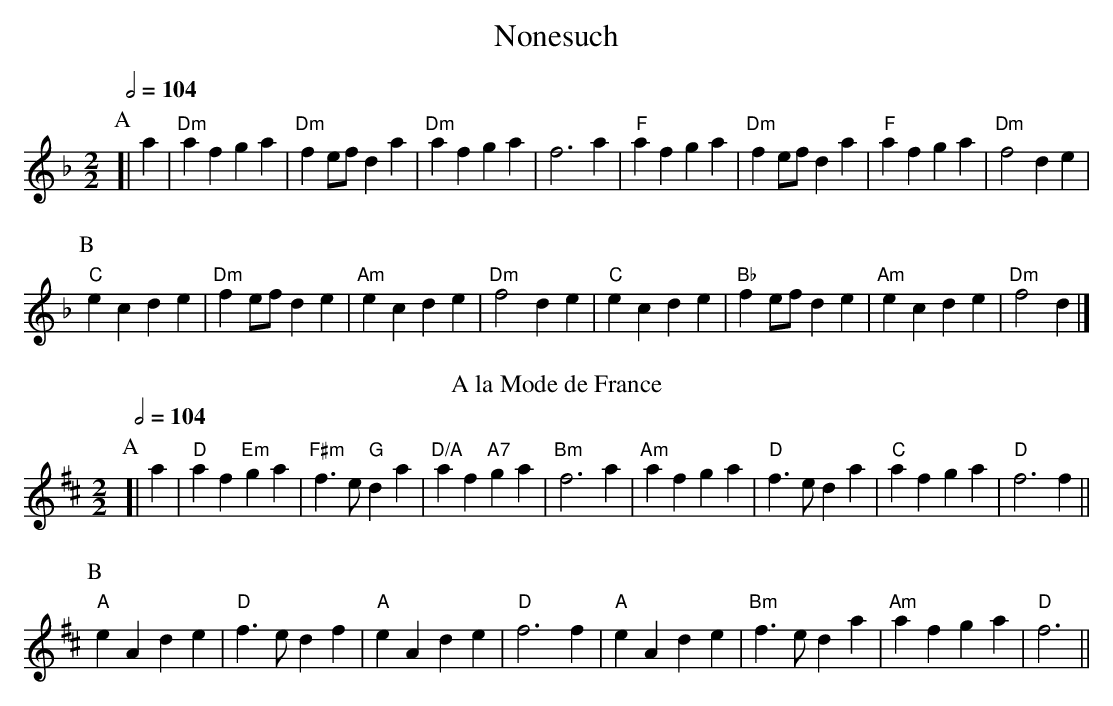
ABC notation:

X:1
T:Nonesuch
Q:1/2=104
M:2/2
L:1/4
K:Dm
P:A
[| a | "Dm"af ga | "Dm"fe/f/ da | "Dm"af ga | f3 a |\
"F"af ga | "Dm"fe/f/ da | "F"af ga | "Dm"f2 de |
P:B
"C"e c d e | "Dm"f e/f/ d e | "Am"e c d e | "Dm"f2 d e |\
"C"e c d e | "Bb"f e/f/ d e | "Am"e c d e | "Dm"f2 d |]
T:A la Mode de France
M:2/2
L:1/4
Q:1/2=104
K:D
P:A
[| a | "D"af "Em"ga | "F#m"f>e "G"da | "D/A"af "A7"ga | "Bm"f3 a |\
"Am"af ga | "D"f>e da | "C"af ga | "D"f3 f ||
P:B
"A"eA de | "D"f>e df | "A"eA de | "D"f3f |\
"A"eA de | "Bm"f>e da | "Am"af ga | "D"f3 ||
